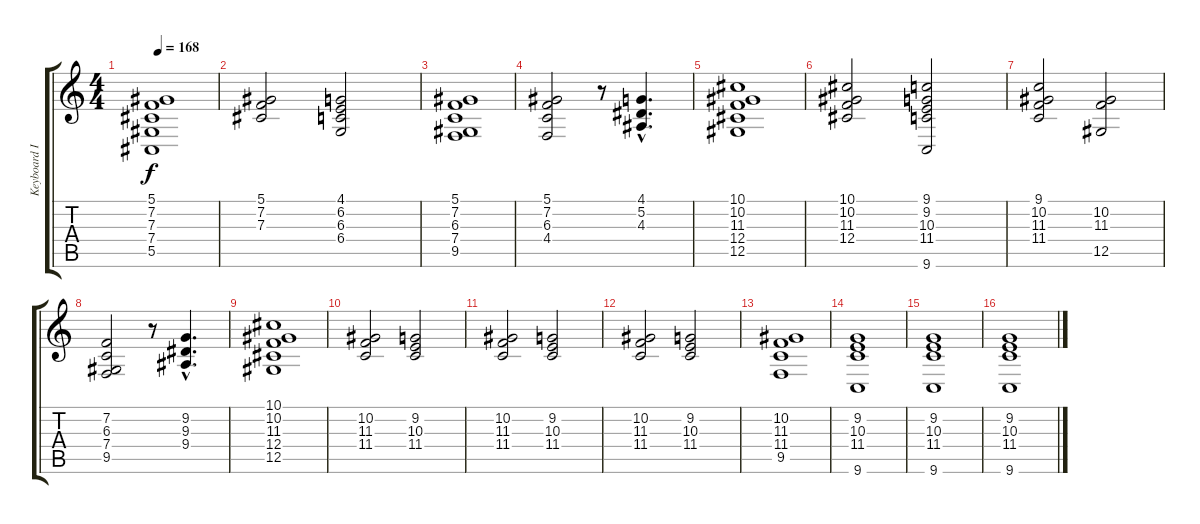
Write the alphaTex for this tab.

\track ("Keyboard II" "Keyboard I") {instrument choiraahs}
\staff {score tabs}
\tuning (Eb4 Bb3 Gb3 Db3 Ab2 Eb2) {hide}
\ts (4 4)
\tempo 168
\clef g2
\ks c
(5.1 7.2 7.3 7.4 5.5).1{dy f} |
(5.1 7.2 7.3).2 (4.1 6.2 6.3 6.4).2 |
(5.1 7.2 6.3 7.4 9.5).1 |
(5.1 7.2 6.3 4.4).2 r.8 (4.1{hac} 5.2{hac} 4.3{hac}).4{d} |
(10.1 10.2 11.3 12.4 12.5).1 |
(10.1 10.2 11.3 12.4).2 (9.1 9.2 10.3 11.4 9.6).2 |
(9.1 10.2 11.3 11.4).2 (10.2 11.3 12.5).2 |
(7.2 6.3 7.4 9.5).2 r.8 (9.2{hac} 9.3{hac} 9.4{hac}).4{d} |
(10.1 10.2 11.3 12.4 12.5).1 |
(10.2 11.3 11.4).2 (9.2 10.3 11.4).2 |
(10.2 11.3 11.4).2 (9.2 10.3 11.4).2 |
(10.2 11.3 11.4).2 (9.2 10.3 11.4).2 |
(10.2 11.3 11.4 9.5).1 |
(9.2 10.3 11.4 9.6).1 |
(9.2 10.3 11.4 9.6).1 |
(9.2 10.3 11.4 9.6).1
